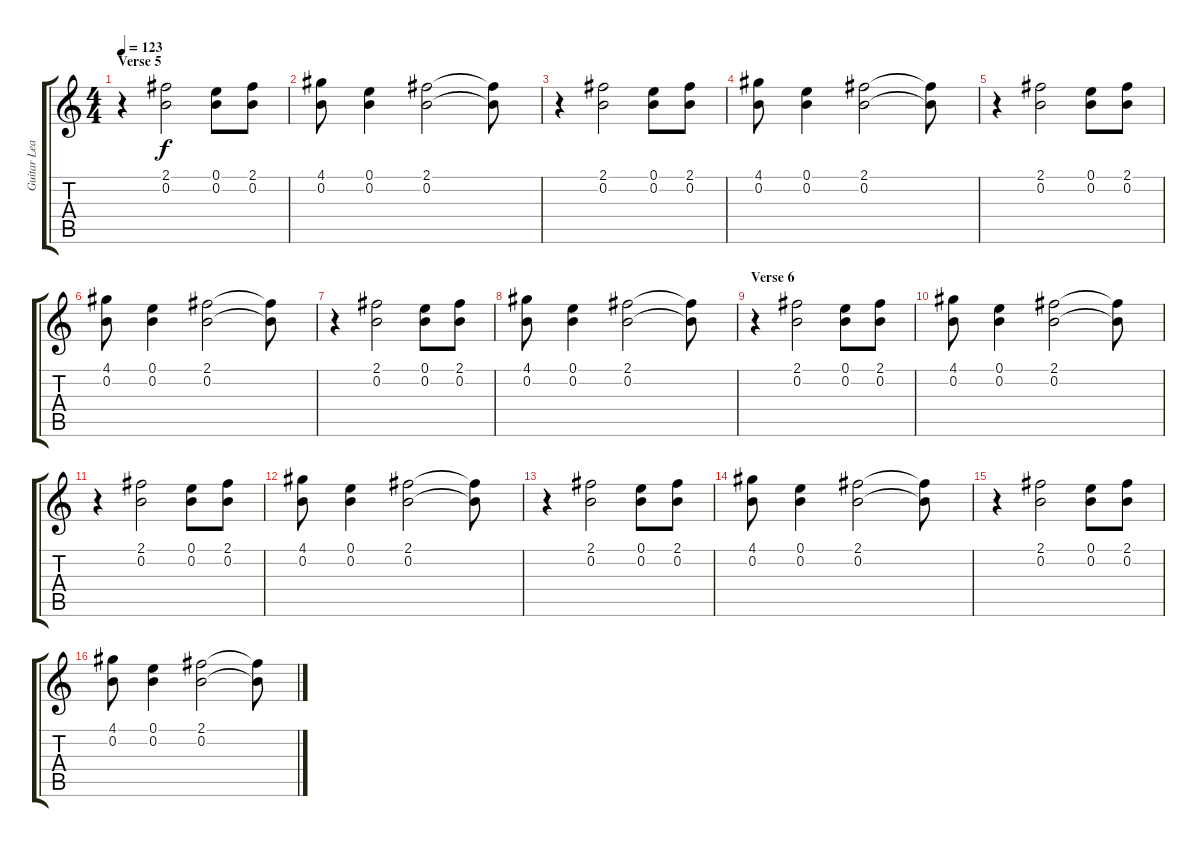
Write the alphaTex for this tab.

\track ("Guitar Lead Riff" "Guitar Lea") {instrument electricguitarjazz}
\staff {score tabs}
\tuning (E4 B3 G3 D3 A2 E2) {hide}
\ts (4 4)
\section ("" "Verse 5")
\tempo 123
\clef g2
\ks c
r.4{dy f} (2.1 0.2).2 (0.1 0.2).8 (2.1 0.2).8 |
(4.1 0.2).8 (0.1 0.2).4 (2.1 0.2).2 (2.1{t} 0.2{t}).8 |
r.4 (2.1 0.2).2 (0.1 0.2).8 (2.1 0.2).8 |
(4.1 0.2).8 (0.1 0.2).4 (2.1 0.2).2 (2.1{t} 0.2{t}).8 |
r.4 (2.1 0.2).2 (0.1 0.2).8 (2.1 0.2).8 |
(4.1 0.2).8 (0.1 0.2).4 (2.1 0.2).2 (2.1{t} 0.2{t}).8 |
r.4 (2.1 0.2).2 (0.1 0.2).8 (2.1 0.2).8 |
(4.1 0.2).8 (0.1 0.2).4 (2.1 0.2).2 (2.1{t} 0.2{t}).8 |
\section ("" "Verse 6")
r.4 (2.1 0.2).2 (0.1 0.2).8 (2.1 0.2).8 |
(4.1 0.2).8 (0.1 0.2).4 (2.1 0.2).2 (2.1{t} 0.2{t}).8 |
r.4 (2.1 0.2).2 (0.1 0.2).8 (2.1 0.2).8 |
(4.1 0.2).8 (0.1 0.2).4 (2.1 0.2).2 (2.1{t} 0.2{t}).8 |
r.4 (2.1 0.2).2 (0.1 0.2).8 (2.1 0.2).8 |
(4.1 0.2).8 (0.1 0.2).4 (2.1 0.2).2 (2.1{t} 0.2{t}).8 |
r.4 (2.1 0.2).2 (0.1 0.2).8 (2.1 0.2).8 |
(4.1 0.2).8 (0.1 0.2).4 (2.1 0.2).2 (2.1{t} 0.2{t}).8
